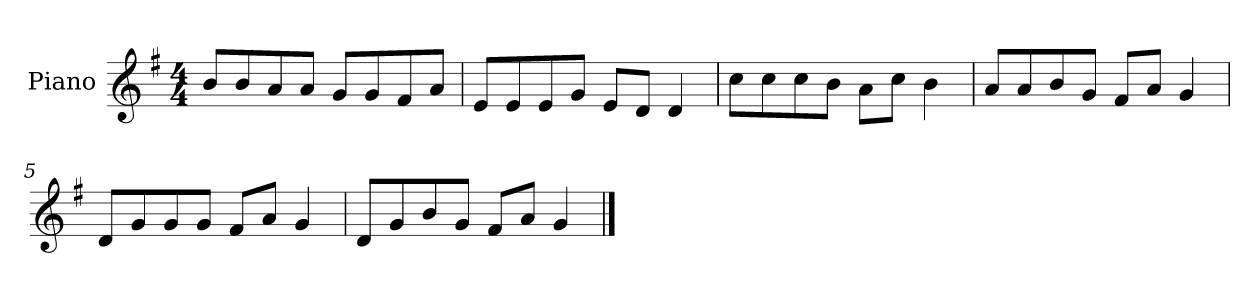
**kern
*part1
*staff1
*I"Piano
*I'P-no
*clefG2
*k[f#]
*M4/4
*MM90
=1
8b/L
8b/
8a/
8a/J
8g/L
8g/
8f#/
8a/J
=2
8e/L
8e/
8e/
8g/J
8e/L
8d/J
4d/
=3
8cc\L
8cc\
8cc\
8b\J
8a\L
8cc\J
4b\
=4
8a/L
8a/
8b/
8g/J
8f#/L
8a/J
4g/
=5
8d/L
8g/
8g/
8g/J
8f#/L
8a/J
4g/
!!LO:LB:g=z
=6
8d/L
8g/
8b/
8g/J
8f#/L
8a/J
4g/
==
*-
